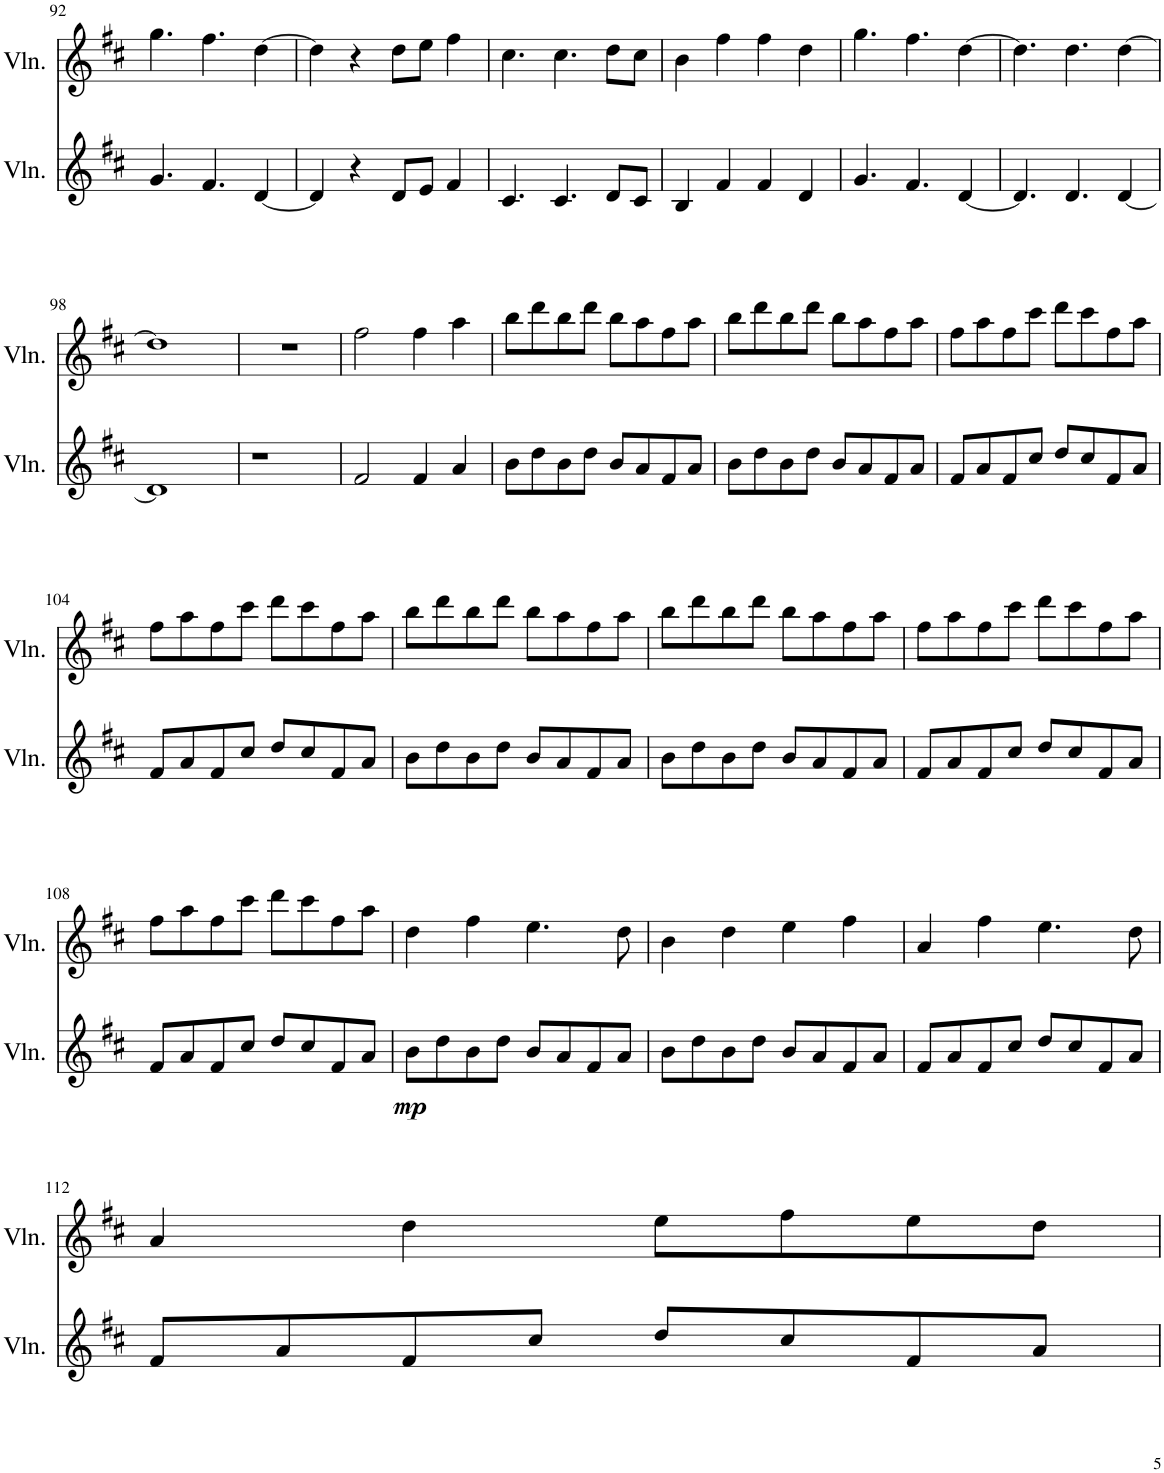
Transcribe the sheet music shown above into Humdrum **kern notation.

**kern	**dynam	**kern
*part2	*part2	*part1
*staff2	*staff2	*staff1
*I"Violin	*	*I"Violin
*I'Vln.	*	*I'Vln.
!!LO:PB:g=z
*clefG2	*	*clefG2
*k[f#c#]	*	*k[f#c#]
*M4/4	*	*M4/4
=92	=92	=92
4.g/	.	4.gg\
4.f#/	.	4.ff#\
[4d/	.	[4dd\
=93	=93	=93
4d/]	.	4dd\]
4r	.	4r
8d/L	.	8dd\L
8e/J	.	8ee\J
4f#/	.	4ff#\
=94	=94	=94
4.c#/	.	4.cc#\
4.c#/	.	4.cc#\
8d/L	.	8dd\L
8c#/J	.	8cc#\J
=95	=95	=95
4B/	.	4b\
4f#/	.	4ff#\
4f#/	.	4ff#\
4d/	.	4dd\
=96	=96	=96
4.g/	.	4.gg\
4.f#/	.	4.ff#\
[4d/	.	[4dd\
=97	=97	=97
4.d/]	.	4.dd\]
4.d/	.	4.dd\
[4d/	.	[4dd\
!!LO:LB:g=z
=98	=98	=98
1d]	.	1dd]
=99	=99	=99
1r	.	1r
=100	=100	=100
2f#/	.	2ff#\
4f#/	.	4ff#\
4a/	.	4aa\
=101	=101	=101
8b\L	.	8bb\L
8dd\	.	8ddd\
8b\	.	8bb\
8dd\J	.	8ddd\J
8b/L	.	8bb\L
8a/	.	8aa\
8f#/	.	8ff#\
8a/J	.	8aa\J
=102	=102	=102
8b\L	.	8bb\L
8dd\	.	8ddd\
8b\	.	8bb\
8dd\J	.	8ddd\J
8b/L	.	8bb\L
8a/	.	8aa\
8f#/	.	8ff#\
8a/J	.	8aa\J
=103	=103	=103
8f#/L	.	8ff#\L
8a/	.	8aa\
8f#/	.	8ff#\
8cc#/J	.	8ccc#\J
8dd/L	.	8ddd\L
8cc#/	.	8ccc#\
8f#/	.	8ff#\
8a/J	.	8aa\J
!!LO:LB:g=z
=104	=104	=104
8f#/L	.	8ff#\L
8a/	.	8aa\
8f#/	.	8ff#\
8cc#/J	.	8ccc#\J
8dd/L	.	8ddd\L
8cc#/	.	8ccc#\
8f#/	.	8ff#\
8a/J	.	8aa\J
=105	=105	=105
8b\L	.	8bb\L
8dd\	.	8ddd\
8b\	.	8bb\
8dd\J	.	8ddd\J
8b/L	.	8bb\L
8a/	.	8aa\
8f#/	.	8ff#\
8a/J	.	8aa\J
=106	=106	=106
8b\L	.	8bb\L
8dd\	.	8ddd\
8b\	.	8bb\
8dd\J	.	8ddd\J
8b/L	.	8bb\L
8a/	.	8aa\
8f#/	.	8ff#\
8a/J	.	8aa\J
=107	=107	=107
8f#/L	.	8ff#\L
8a/	.	8aa\
8f#/	.	8ff#\
8cc#/J	.	8ccc#\J
8dd/L	.	8ddd\L
8cc#/	.	8ccc#\
8f#/	.	8ff#\
8a/J	.	8aa\J
!!LO:LB:g=z
=108	=108	=108
8f#/L	.	8ff#\L
8a/	.	8aa\
8f#/	.	8ff#\
8cc#/J	.	8ccc#\J
8dd/L	.	8ddd\L
8cc#/	.	8ccc#\
8f#/	.	8ff#\
8a/J	.	8aa\J
=109	=109	=109
!	!LO:DY:b	!
8b\L	mp	4dd\
8dd\	.	.
8b\	.	4ff#\
8dd\J	.	.
8b/L	.	4.ee\
8a/	.	.
8f#/	.	.
8a/J	.	8dd\
=110	=110	=110
8b\L	.	4b\
8dd\	.	.
8b\	.	4dd\
8dd\J	.	.
8b/L	.	4ee\
8a/	.	.
8f#/	.	4ff#\
8a/J	.	.
=111	=111	=111
8f#/L	.	4a/
8a/	.	.
8f#/	.	4ff#\
8cc#/J	.	.
8dd/L	.	4.ee\
8cc#/	.	.
8f#/	.	.
8a/J	.	8dd\
!!LO:LB:g=z
=112	=112	=112
8f#/L	.	4a/
8a/	.	.
8f#/	.	4dd\
8cc#/J	.	.
8dd/L	.	8ee\L
8cc#/	.	8ff#\
8f#/	.	8ee\
8a/J	.	8dd\J
=	=	=
*-	*-	*-
